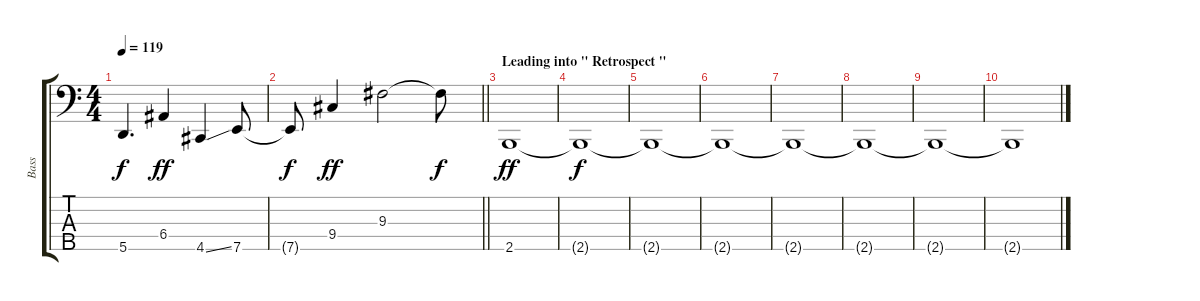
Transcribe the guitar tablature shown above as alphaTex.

\track ("Bass" "Bass") {instrument electricbassfinger}
\staff {score tabs}
\tuning (G2 D2 A1 E1 A0) {hide}
\ts (4 4)
\tempo 119
\clef f4
\ks c
5.5{t}.4{d dy f} 6.4.4{dy ff} 4.5{ss}.4 7.5.8 |
\barLineRight lightlight
7.5{t}.8{dy f} 9.4.4{dy ff} 9.3.2 9.3{t}.8{dy f} |
\section ("" "Leading into \" Retrospect \"")
2.5.1{dy ff volume 8} |
2.5{t}.1{dy f} |
2.5{t}.1 |
2.5{t}.1 |
2.5{t}.1{volume 0} |
2.5{t}.1 |
2.5{t}.1 |
2.5{t}.1
